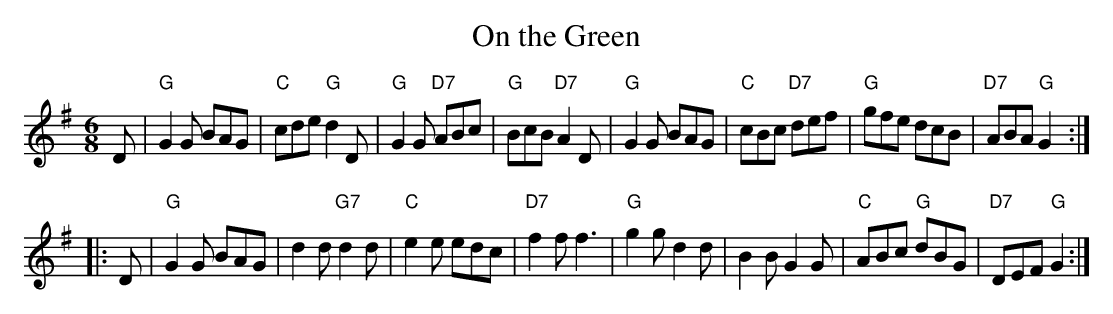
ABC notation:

X:1
T: On the Green
M: 6/8
L: 1/8
K: G
D \
| "G"G2G BAG | "C"cde "G"d2D | "G"G2G "D7"ABc | "G"BcB "D7"A2D\
| "G"G2G BAG | "C"cBc "D7"def | "G"gfe dcB | "D7"ABA "G"G2 :|
|: D \
| "G"G2G BAG | d2d "G7"d2d | "C"e2e edc | "D7"f2f f3 \
| "G"g2g d2d | B2B G2G | "C"ABc "G"dBG | "D7"DEF "G"G2 :|
